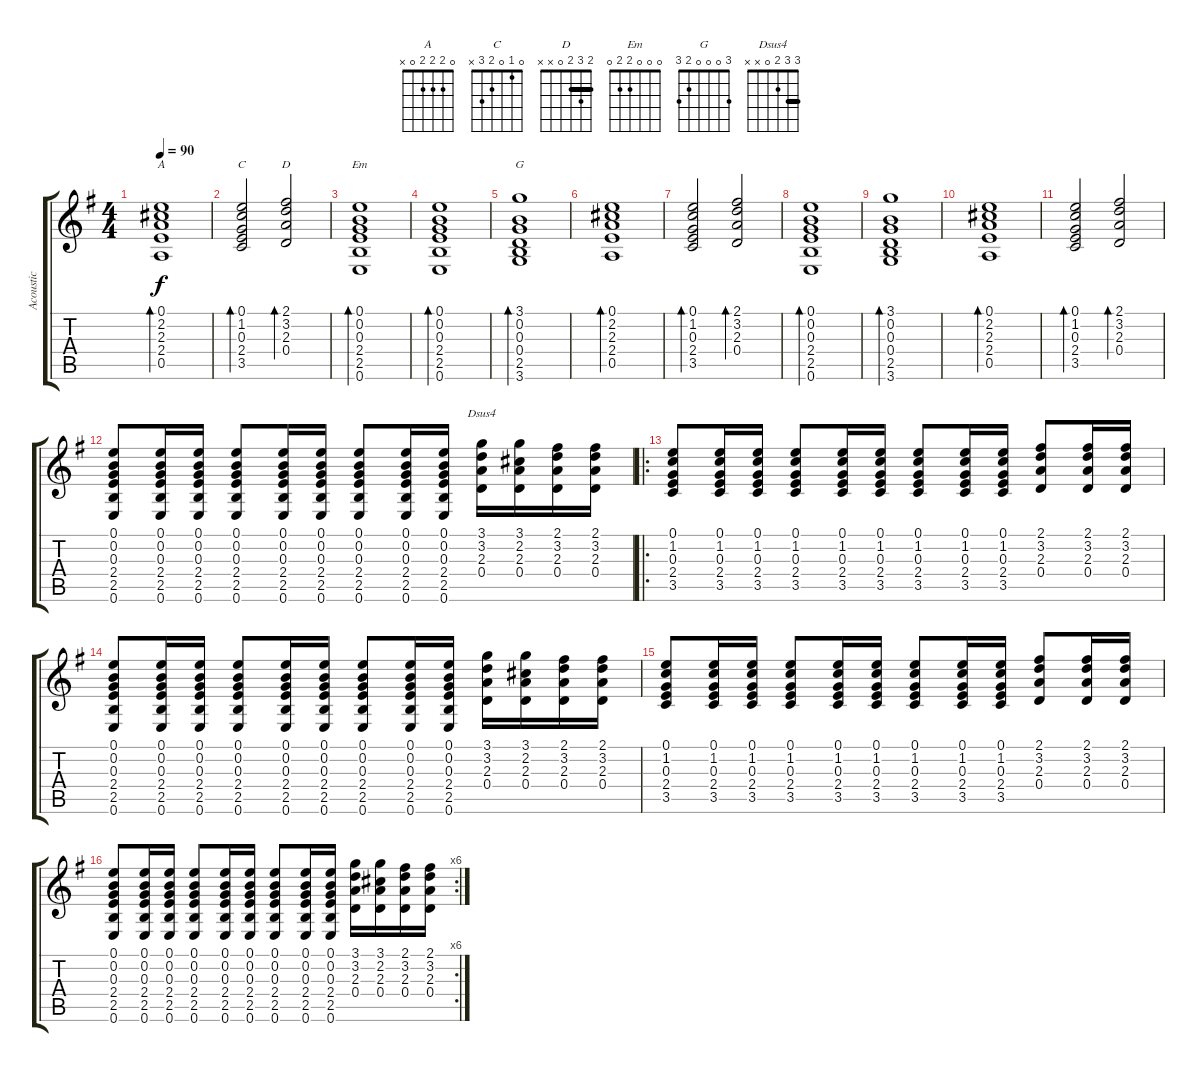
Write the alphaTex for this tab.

\track ("Acoustic" "Acoustic") {instrument acousticguitarsteel}
\staff {score tabs}
\tuning (E4 B3 G3 D3 A2 E2) {hide}
\chord ("A" 0 2 2 2 0 x)
\chord ("C" 0 1 0 2 3 x)
\chord ("D" 2 3 2 0 x x) {barre 2}
\chord ("Em" 0 0 0 2 2 0)
\chord ("G" 3 0 0 0 2 3)
\chord ("Dsus4" 3 3 2 0 x x) {barre 3}
\ts (4 4)
\tempo 90
\clef g2
\ks g
(0.1 2.2 2.3 2.4 0.5).1{bd 120 ch "A" dy f} |
(0.1 1.2 0.3 2.4 3.5).2{bd 120 ch "C"} (2.1 3.2 2.3 0.4).2{bd 120 ch "D"} |
(0.1 0.2 0.3 2.4 2.5 0.6).1{bd 120 ch "Em"} |
(0.1 0.2 0.3 2.4 2.5 0.6).1{bd 120} |
(3.1 0.2 0.3 0.4 2.5 3.6).1{bd 120 ch "G"} |
(0.1 2.2 2.3 2.4 0.5).1{bd 120} |
(0.1 1.2 0.3 2.4 3.5).2{bd 120} (2.1 3.2 2.3 0.4).2{bd 120} |
(0.1 0.2 0.3 2.4 2.5 0.6).1{bd 120} |
(3.1 0.2 0.3 0.4 2.5 3.6).1{bd 120} |
(0.1 2.2 2.3 2.4 0.5).1{bd 120} |
(0.1 1.2 0.3 2.4 3.5).2{bd 120} (2.1 3.2 2.3 0.4).2{bd 120} |
(0.1 0.2 0.3 2.4 2.5 0.6).8 (0.1 0.2 0.3 2.4 2.5 0.6).16 (0.1 0.2 0.3 2.4 2.5 0.6).16 (0.1 0.2 0.3 2.4 2.5 0.6).8 (0.1 0.2 0.3 2.4 2.5 0.6).16 (0.1 0.2 0.3 2.4 2.5 0.6).16 (0.1 0.2 0.3 2.4 2.5 0.6).8 (0.1 0.2 0.3 2.4 2.5 0.6).16 (0.1 0.2 0.3 2.4 2.5 0.6).16 (3.1 3.2 2.3 0.4).16{ch "Dsus4"} (3.1 2.2 2.3 0.4).16 (2.1 3.2 2.3 0.4).16 (2.1 3.2 2.3 0.4).16 |
\ro
(0.1 1.2 0.3 2.4 3.5).8 (0.1 1.2 0.3 2.4 3.5).16 (0.1 1.2 0.3 2.4 3.5).16 (0.1 1.2 0.3 2.4 3.5).8 (0.1 1.2 0.3 2.4 3.5).16 (0.1 1.2 0.3 2.4 3.5).16 (0.1 1.2 0.3 2.4 3.5).8 (0.1 1.2 0.3 2.4 3.5).16 (0.1 1.2 0.3 2.4 3.5).16 (2.1 3.2 2.3 0.4).8 (2.1 3.2 2.3 0.4).16 (2.1 3.2 2.3 0.4).16 |
(0.1 0.2 0.3 2.4 2.5 0.6).8 (0.1 0.2 0.3 2.4 2.5 0.6).16 (0.1 0.2 0.3 2.4 2.5 0.6).16 (0.1 0.2 0.3 2.4 2.5 0.6).8 (0.1 0.2 0.3 2.4 2.5 0.6).16 (0.1 0.2 0.3 2.4 2.5 0.6).16 (0.1 0.2 0.3 2.4 2.5 0.6).8 (0.1 0.2 0.3 2.4 2.5 0.6).16 (0.1 0.2 0.3 2.4 2.5 0.6).16 (3.1 3.2 2.3 0.4).16 (3.1 2.2 2.3 0.4).16 (2.1 3.2 2.3 0.4).16 (2.1 3.2 2.3 0.4).16 |
(0.1 1.2 0.3 2.4 3.5).8 (0.1 1.2 0.3 2.4 3.5).16 (0.1 1.2 0.3 2.4 3.5).16 (0.1 1.2 0.3 2.4 3.5).8 (0.1 1.2 0.3 2.4 3.5).16 (0.1 1.2 0.3 2.4 3.5).16 (0.1 1.2 0.3 2.4 3.5).8 (0.1 1.2 0.3 2.4 3.5).16 (0.1 1.2 0.3 2.4 3.5).16 (2.1 3.2 2.3 0.4).8 (2.1 3.2 2.3 0.4).16 (2.1 3.2 2.3 0.4).16 |
\rc 6
(0.1 0.2 0.3 2.4 2.5 0.6).8 (0.1 0.2 0.3 2.4 2.5 0.6).16 (0.1 0.2 0.3 2.4 2.5 0.6).16 (0.1 0.2 0.3 2.4 2.5 0.6).8 (0.1 0.2 0.3 2.4 2.5 0.6).16 (0.1 0.2 0.3 2.4 2.5 0.6).16 (0.1 0.2 0.3 2.4 2.5 0.6).8 (0.1 0.2 0.3 2.4 2.5 0.6).16 (0.1 0.2 0.3 2.4 2.5 0.6).16 (3.1 3.2 2.3 0.4).16 (3.1 2.2 2.3 0.4).16 (2.1 3.2 2.3 0.4).16 (2.1 3.2 2.3 0.4).16
